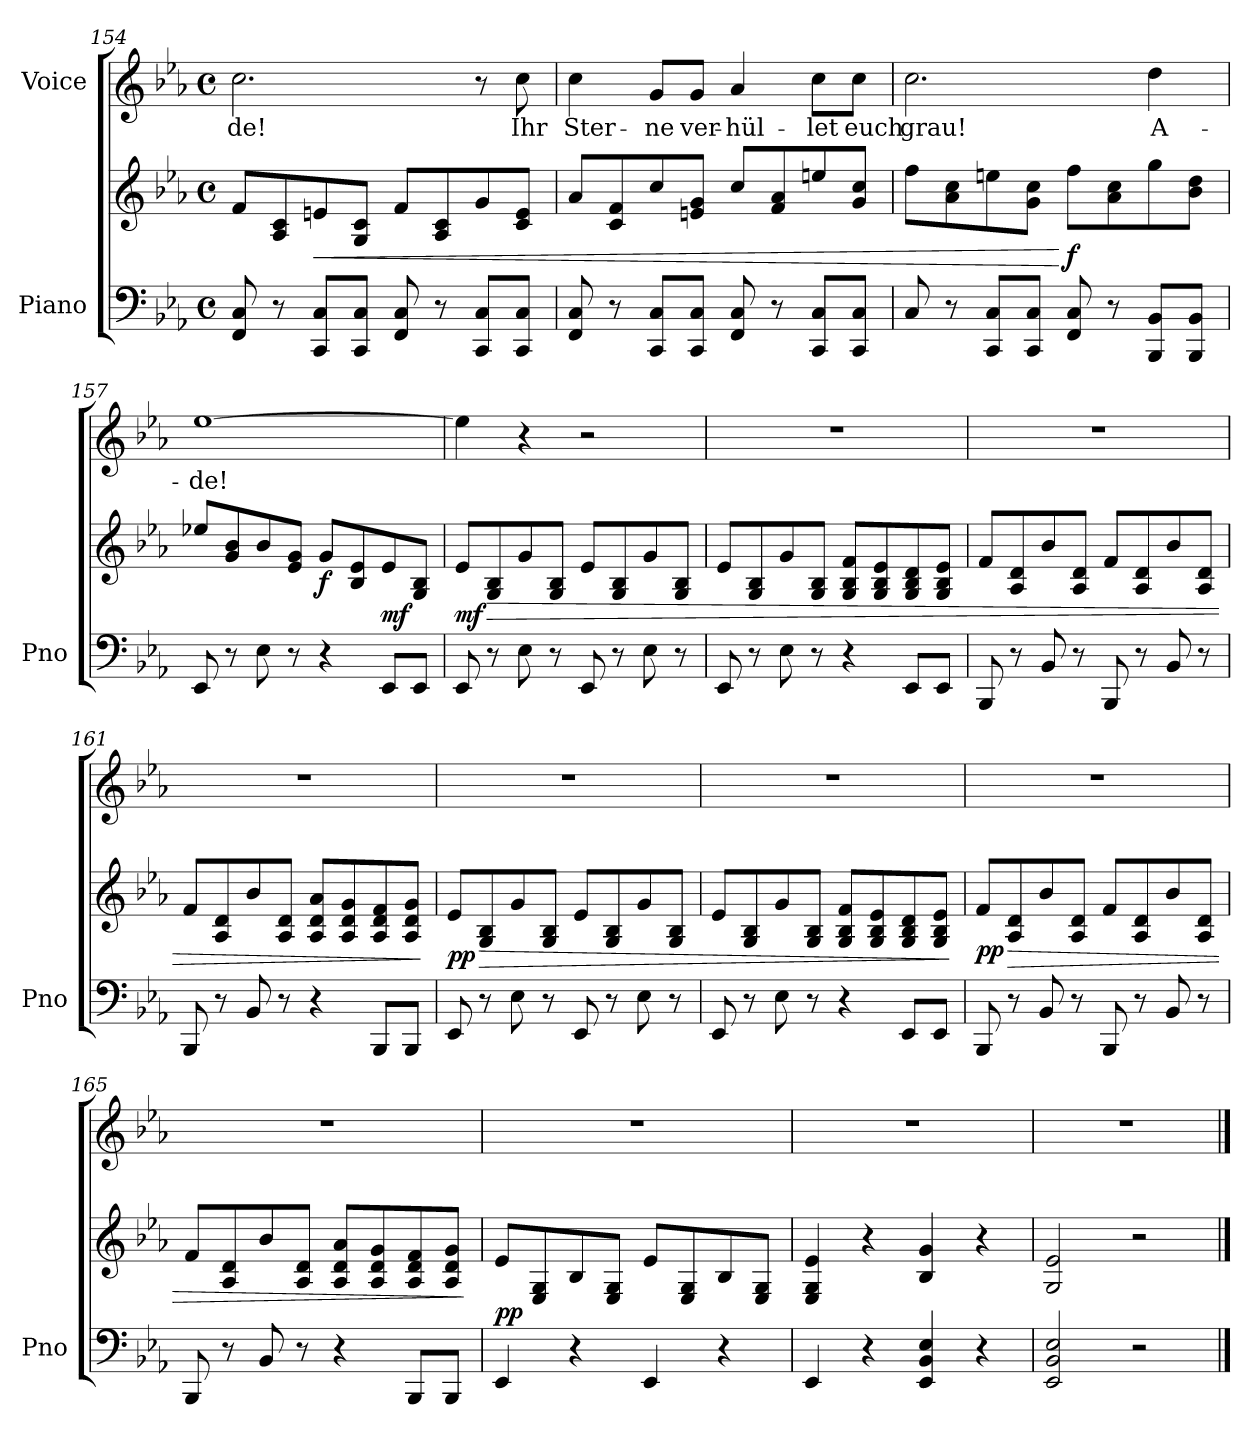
**kern	**kern	**dynam	**kern	**text
*part2	*part2	*part2	*part1	*part1
*staff3	*staff2	*staff2/3	*staff1	*staff1
*I"Piano	*	*	*I"Voice	*
*I'Pno	*	*	*	*
*clefF4	*clefG2	*	*clefG2	*
*k[b-e-a-]	*k[b-e-a-]	*	*k[b-e-a-]	*
*M4/4	*M4/4	*	*M4/4	*
*met(c)	*met(c)	*	*met(c)	*
=154	=154	=154	=154	=154
!	!	!	!	!LO:LY:b
8FF/ 8C/	8f/L	.	2.cc\	-de!
8r	8A-/ 8c/	.	.	.
!	!	!LO:HP:b	!	!
8CC/ 8C/L	8en/	<	.	.
8CC/ 8C/J	8G/ 8c/J	.	.	.
8FF/ 8C/	8f/L	.	.	.
8r	8A-/ 8c/	.	.	.
8CC/ 8C/L	8g/	.	8r	.
!	!	!	!	!LO:LY:b
8CC/ 8C/J	8c/ 8e/J	.	8cc\	Ihr
=155	=155	=155	=155	=155
!	!	!	!	!LO:LY:b
8FF/ 8C/	8a-/L	.	4cc\	Ster-
8r	8c/ 8f/	.	.	.
!	!	!	!	!LO:LY:b
8CC/ 8C/L	8cc/	.	8g/L	-ne
!	!	!	!	!LO:LY:b
8CC/ 8C/J	8en/ 8g/J	.	8g/J	ver-
!	!	!	!	!LO:LY:b
8FF/ 8C/	8cc/L	.	4a-/	-hül-
8r	8f/ 8a-/	.	.	.
!	!	!	!	!LO:LY:b
8CC/ 8C/L	8een/	.	8cc\L	-let
!	!	!	!	!LO:LY:b
8CC/ 8C/J	8g/ 8cc/J	.	8cc\J	euch
!!LO:LB:g=z
=156	=156	=156	=156	=156
!	!	!	!	!LO:LY:b
8C/	8ff\L	.	2.cc\	grau!
8r	8a-\ 8cc\	.	.	.
8CC/ 8C/L	8een\	.	.	.
8CC/ 8C/J	8g\ 8cc\J	.	.	.
!	!	!LO:DY:n=1:b	!	!
8FF/ 8C/	8ff\L	[ f	.	.
8r	8a-\ 8cc\	.	.	.
!	!	!	!	!LO:LY:b
8BBB-/ 8BB-/L	8gg\	.	4dd\	A-
8BBB-/ 8BB-/J	8b-\ 8dd\J	.	.	.
=157	=157	=157	=157	=157
*^	*	*	*	*
!	!	!	!	!	!LO:LY:b
2ryy	8EE-/	8ee-X/L	.	[1ee-	-de!
.	8r	8g/ 8b-/	.	.	.
.	8E-\	8b-/	.	.	.
.	8r	8e-/ 8g/J	.	.	.
!	!	!	!LO:DY:b	!	!
4r	4ryy	8g/L	f	.	.
.	.	8B-/ 8e-/	.	.	.
!	!	!	!LO:DY:b	!	!
4ryy	8EE-/L	8e-/	mf	.	.
.	8EE-/J	8G/ 8B-/J	.	.	.
=158	=158	=158	=158	=158	=158
!	!	!	!LO:DY:b	!	!
*v	*v	*	*	*	*
8EE-/	8e-/L	mf	4ee-\]	.
!	!	!LO:HP:b	!	!
8r	8G/ 8B-/	>	.	.
8E-\	8g/	.	4r	.
8r	8G/ 8B-/J	.	.	.
8EE-/	8e-/L	.	2r	.
8r	8G/ 8B-/	.	.	.
8E-\	8g/	.	.	.
8r	8G/ 8B-/J	.	.	.
=159	=159	=159	=159	=159
*^	*	*	*	*
2ryy	8EE-/	8e-/L	.	1r	.
.	8r	8G/ 8B-/	.	.	.
.	8E-\	8g/	.	.	.
.	8r	8G/ 8B-/J	.	.	.
4r	4ryy	8G/ 8B-/ 8f/L	.	.	.
.	.	8G/ 8B-/ 8e-/	.	.	.
4ryy	8EE-/L	8G/ 8B-/ 8d/	.	.	.
.	8EE-/J	8G/ 8B-/ 8e-/J	.	.	.
*v	*v	*	*	*	*
=160	=160	=160	=160	=160
8BBB-/	8f/L	.	1r	.
8r	8A-/ 8d/	.	.	.
8BB-/	8b-/	.	.	.
8r	8A-/ 8d/J	.	.	.
8BBB-/	8f/L	.	.	.
8r	8A-/ 8d/	.	.	.
8BB-/	8b-/	.	.	.
8r	8A-/ 8d/J	.	.	.
=161	=161	=161	=161	=161
8BBB-/	8f/L	.	1r	.
8r	8A-/ 8d/	.	.	.
8BB-/	8b-/	.	.	.
8r	8A-/ 8d/J	.	.	.
4r	8A-/ 8d/ 8a-/L	.	.	.
.	8A-/ 8d/ 8g/	.	.	.
8BBB-/L	8A-/ 8d/ 8f/	.	.	.
8BBB-/J	8A-/ 8d/ 8g/J	.	.	.
.	.	]	.	.
!!LO:LB:g=z
=162	=162	=162	=162	=162
!	!	!LO:DY:b	!	!
8EE-/	8e-/L	pp	1r	.
!	!	!LO:HP:b	!	!
8r	8G/ 8B-/	>	.	.
8E-\	8g/	.	.	.
8r	8G/ 8B-/J	.	.	.
8EE-/	8e-/L	.	.	.
8r	8G/ 8B-/	.	.	.
8E-\	8g/	.	.	.
8r	8G/ 8B-/J	.	.	.
=163	=163	=163	=163	=163
8EE-/	8e-/L	.	1r	.
8r	8G/ 8B-/	.	.	.
8E-\	8g/	.	.	.
8r	8G/ 8B-/J	.	.	.
4r	8G/ 8B-/ 8f/L	.	.	.
.	8G/ 8B-/ 8e-/	.	.	.
8EE-/L	8G/ 8B-/ 8d/	.	.	.
8EE-/J	8G/ 8B-/ 8e-/J	.	.	.
.	.	]	.	.
=164	=164	=164	=164	=164
!	!	!LO:DY:b	!	!
8BBB-/	8f/L	pp	1r	.
!	!	!LO:HP:b	!	!
8r	8A-/ 8d/	>	.	.
8BB-/	8b-/	.	.	.
8r	8A-/ 8d/J	.	.	.
8BBB-/	8f/L	.	.	.
8r	8A-/ 8d/	.	.	.
8BB-/	8b-/	.	.	.
8r	8A-/ 8d/J	.	.	.
=165	=165	=165	=165	=165
8BBB-/	8f/L	.	1r	.
8r	8A-/ 8d/	.	.	.
8BB-/	8b-/	.	.	.
8r	8A-/ 8d/J	.	.	.
4r	8A-/ 8d/ 8a-/L	.	.	.
.	8A-/ 8d/ 8g/	.	.	.
8BBB-/L	8A-/ 8d/ 8f/	.	.	.
8BBB-/J	8A-/ 8d/ 8g/J	.	.	.
.	.	]	.	.
=166	=166	=166	=166	=166
!	!	!LO:DY:b	!	!
4EE-/	8e-/L	pp	1r	.
.	8E-/ 8G/	.	.	.
4r	8B-/	.	.	.
.	8E-/ 8G/J	.	.	.
4EE-/	8e-/L	.	.	.
.	8E-/ 8G/	.	.	.
4r	8B-/	.	.	.
.	8E-/ 8G/J	.	.	.
=167	=167	=167	=167	=167
4EE-/	4E-/ 4G/ 4e-/	.	1r	.
4r	4r	.	.	.
4EE-/ 4BB-/ 4E-/	4B-/ 4g/	.	.	.
4r	4r	.	.	.
=168	=168	=168	=168	=168
2EE-/ 2BB-/ 2E-/	2G/ 2e-/	.	1r	.
2r	2r	.	.	.
==	==	==	==	==
*-	*-	*-	*-	*-
